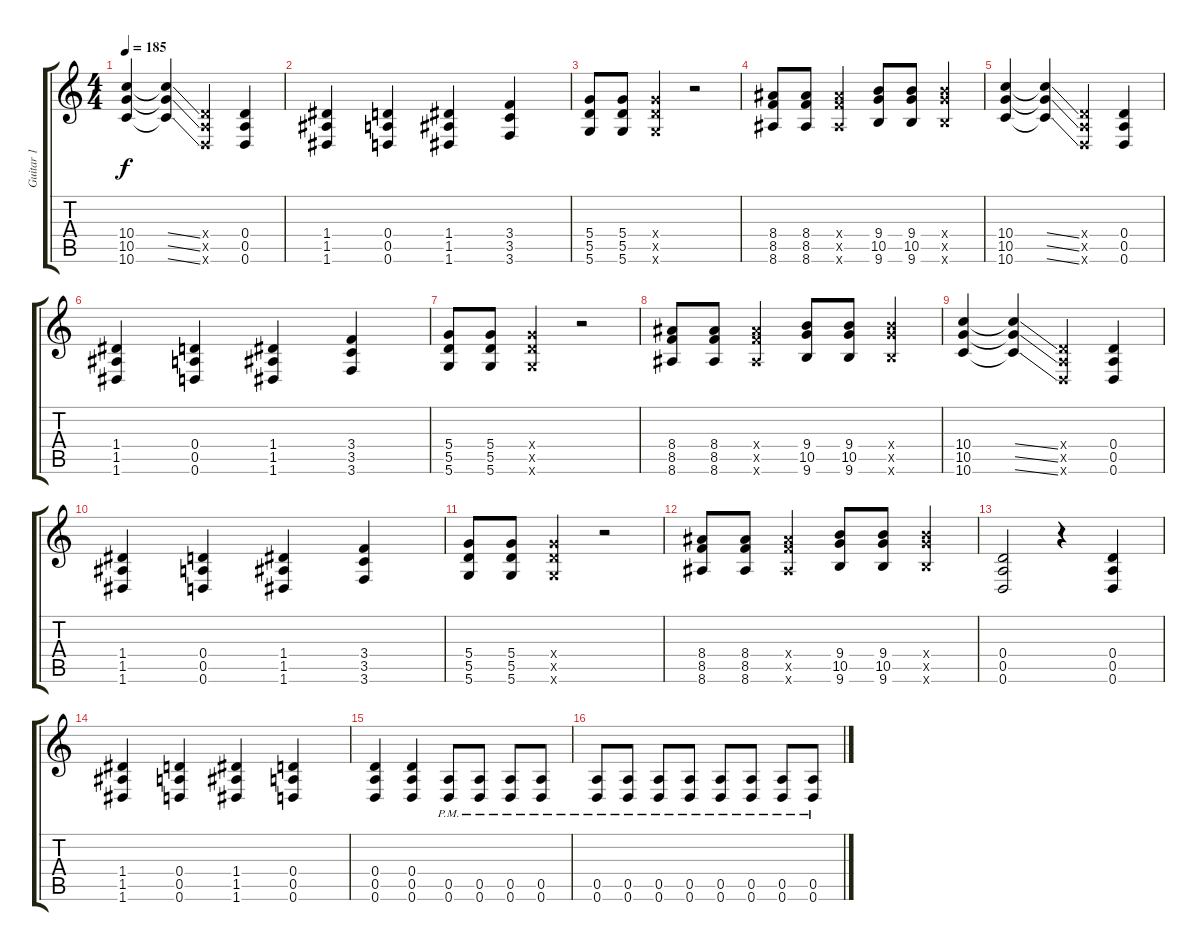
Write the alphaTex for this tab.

\track ("Guitar 1" "Guitar 1") {instrument distortionguitar}
\staff {score tabs}
\tuning (E4 B3 G3 D3 A2 D2) {hide}
\ts (4 4)
\tempo 185
\clef g2
\ks c
(10.4 10.5 10.6).4{dy f} (10.4{ss t} 10.5{ss t} 10.6{ss t}).4 (0.4{x} 0.5{x} 0.6{x}).4 (0.4 0.5 0.6).4 |
(1.4 1.5 1.6).4 (0.4 0.5 0.6).4 (1.4 1.5 1.6).4 (3.4 3.5 3.6).4 |
(5.4 5.5 5.6).8 (5.4 5.5 5.6).8 (5.4{x} 5.5{x} 5.6{x}).4 r.2 |
(8.4 8.5 8.6).8 (8.4 8.5 8.6).8 (8.4{x} 8.5{x} 8.6{x}).4 (9.4 10.5 9.6).8 (9.4 10.5 9.6).8 (9.4{x} 10.5{x} 9.6{x}).4 |
(10.4 10.5 10.6).4 (10.4{ss t} 10.5{ss t} 10.6{ss t}).4 (0.4{x} 0.5{x} 0.6{x}).4 (0.4 0.5 0.6).4 |
(1.4 1.5 1.6).4 (0.4 0.5 0.6).4 (1.4 1.5 1.6).4 (3.4 3.5 3.6).4 |
(5.4 5.5 5.6).8 (5.4 5.5 5.6).8 (5.4{x} 5.5{x} 5.6{x}).4 r.2 |
(8.4 8.5 8.6).8 (8.4 8.5 8.6).8 (8.4{x} 8.5{x} 8.6{x}).4 (9.4 10.5 9.6).8 (9.4 10.5 9.6).8 (9.4{x} 10.5{x} 9.6{x}).4 |
(10.4 10.5 10.6).4 (10.4{ss t} 10.5{ss t} 10.6{ss t}).4 (0.4{x} 0.5{x} 0.6{x}).4 (0.4 0.5 0.6).4 |
(1.4 1.5 1.6).4 (0.4 0.5 0.6).4 (1.4 1.5 1.6).4 (3.4 3.5 3.6).4 |
(5.4 5.5 5.6).8 (5.4 5.5 5.6).8 (5.4{x} 5.5{x} 5.6{x}).4 r.2 |
(8.4 8.5 8.6).8 (8.4 8.5 8.6).8 (8.4{x} 8.5{x} 8.6{x}).4 (9.4 10.5 9.6).8 (9.4 10.5 9.6).8 (9.4{x} 10.5{x} 9.6{x}).4 |
(0.4 0.5 0.6).2 r.4 (0.4 0.5 0.6).4 |
(1.4 1.5 1.6).4 (0.4 0.5 0.6).4 (1.4 1.5 1.6).4 (0.4 0.5 0.6).4 |
(0.4 0.5 0.6).4 (0.4 0.5 0.6).4 (0.5{pm} 0.6{pm}).8 (0.5{pm} 0.6{pm}).8 (0.5{pm} 0.6{pm}).8 (0.5{pm} 0.6{pm}).8 |
(0.5{pm} 0.6{pm}).8 (0.5{pm} 0.6{pm}).8 (0.5{pm} 0.6{pm}).8 (0.5{pm} 0.6{pm}).8 (0.5{pm} 0.6{pm}).8 (0.5{pm} 0.6{pm}).8 (0.5{pm} 0.6{pm}).8 (0.5{pm} 0.6{pm}).8
